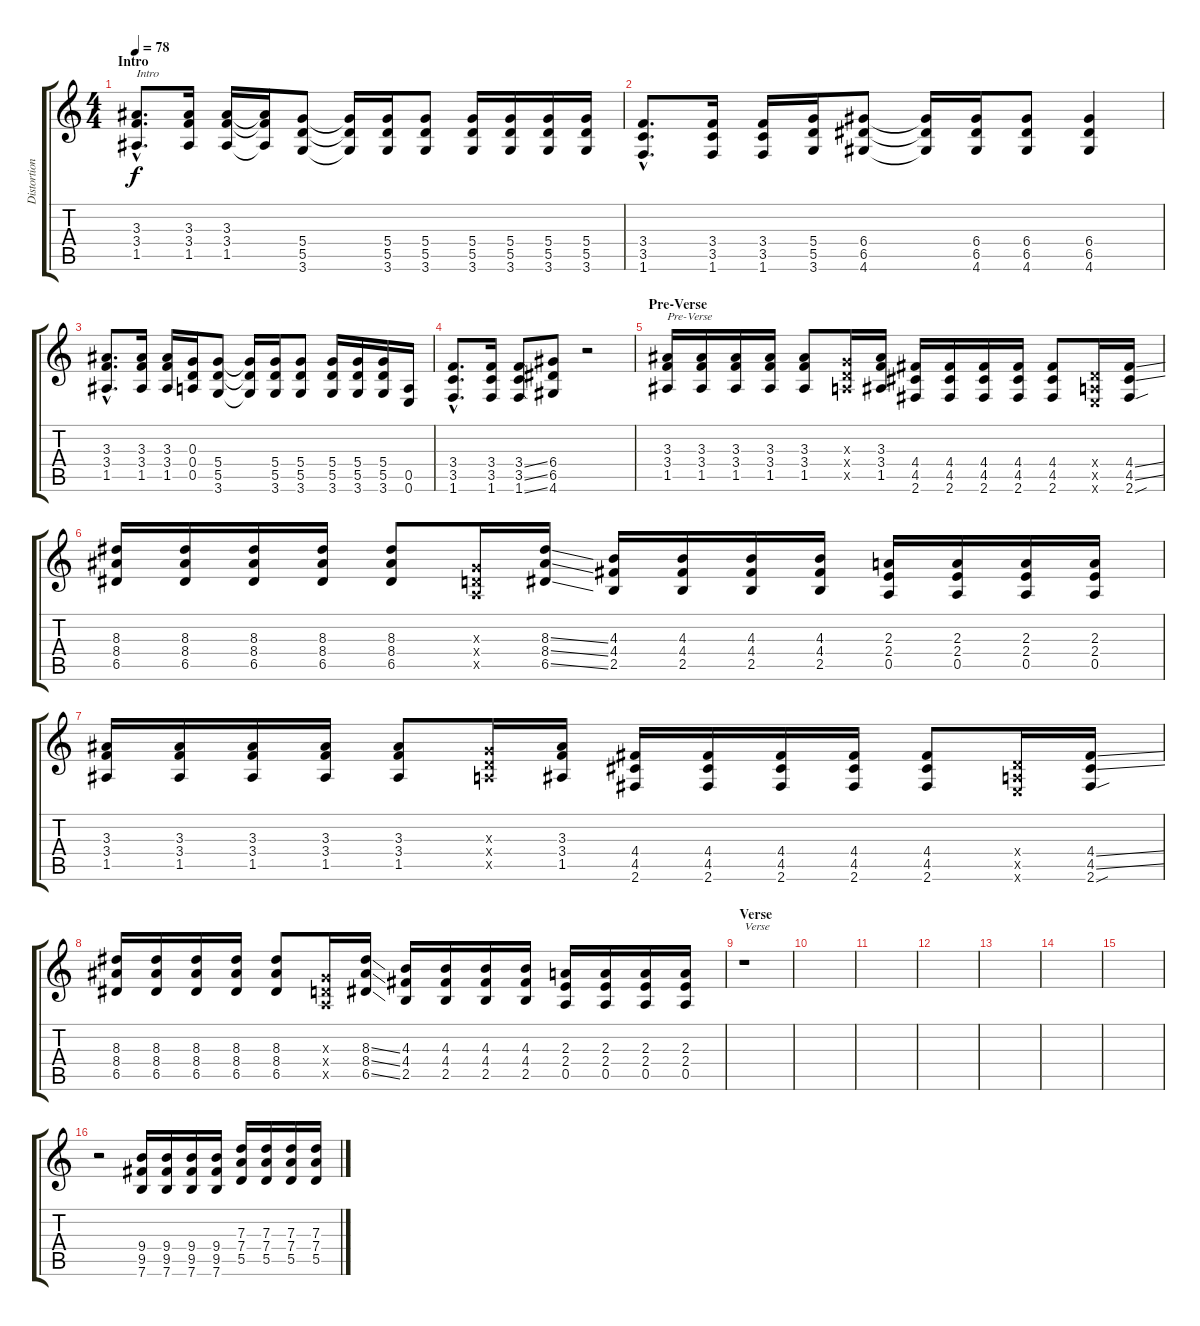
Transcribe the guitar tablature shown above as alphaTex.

\track ("Distortion Guitar" "Distortion") {instrument overdrivenguitar}
\staff {score tabs}
\tuning (E4 B3 G3 D3 A2 E2) {hide}
\ts (4 4)
\section ("" "Intro")
\tempo 78
\clef g2
\ks c
(3.3{hac} 3.4{hac} 1.5{hac}).8{d txt "Intro" dy f instrument overdrivenguitar} (3.3 3.4 1.5).16 (3.3 3.4 1.5).16 (3.3{t} 3.4{t} 1.5{t}).16 (5.4 5.5 3.6).8 (5.4{t} 5.5{t} 3.6{t}).16 (5.4 5.5 3.6).16 (5.4 5.5 3.6).8 (5.4 5.5 3.6).16 (5.4 5.5 3.6).16 (5.4 5.5 3.6).16 (5.4 5.5 3.6).16 |
(3.4{hac} 3.5{hac} 1.6{hac}).8{d} (3.4 3.5 1.6).16 (3.4 3.5 1.6).16 (5.4 5.5 3.6).16 (6.4 6.5 4.6).8 (6.4{t} 6.5{t} 4.6{t}).16 (6.4 6.5 4.6).16 (6.4 6.5 4.6).8 (6.4 6.5 4.6).4 |
(3.3{hac} 3.4{hac} 1.5{hac}).8{d} (3.3 3.4 1.5).16 (3.3 3.4 1.5).16 (0.3 0.4 0.5).16 (5.4 5.5 3.6).8 (5.4{t} 5.5{t} 3.6{t}).16 (5.4 5.5 3.6).16 (5.4 5.5 3.6).8 (5.4 5.5 3.6).16 (5.4 5.5 3.6).16 (5.4 5.5 3.6).16 (0.5 0.6).16 |
(3.4{hac} 3.5{hac} 1.6{hac}).8{d} (3.4 3.5 1.6).16 (3.4{ss} 3.5{ss} 1.6{ss}).8 (6.4 6.5 4.6).8 r.2 |
\section ("" "Pre-Verse")
(3.3 3.4 1.5).16{txt "Pre-Verse"} (3.3 3.4 1.5).16 (3.3 3.4 1.5).16 (3.3 3.4 1.5).16 (3.3 3.4 1.5).8 (0.3{x} 0.4{x} 0.5{x}).16 (3.3 3.4 1.5).16 (4.4 4.5 2.6).16 (4.4 4.5 2.6).16 (4.4 4.5 2.6).16 (4.4 4.5 2.6).16 (4.4 4.5 2.6).8 (0.4{x} 0.5{x} 0.6{x}).16 (4.4{ss} 4.5{ss} 2.6{sou}).16 |
(8.3 8.4 6.5).16 (8.3 8.4 6.5).16 (8.3 8.4 6.5).16 (8.3 8.4 6.5).16 (8.3 8.4 6.5).8 (0.3{x} 0.4{x} 0.5{x}).16 (8.3{ss} 8.4{ss} 6.5{ss}).16 (4.3 4.4 2.5).16 (4.3 4.4 2.5).16 (4.3 4.4 2.5).16 (4.3 4.4 2.5).16 (2.3 2.4 0.5).16 (2.3 2.4 0.5).16 (2.3 2.4 0.5).16 (2.3 2.4 0.5).16 |
(3.3 3.4 1.5).16 (3.3 3.4 1.5).16 (3.3 3.4 1.5).16 (3.3 3.4 1.5).16 (3.3 3.4 1.5).8 (0.3{x} 0.4{x} 0.5{x}).16 (3.3 3.4 1.5).16 (4.4 4.5 2.6).16 (4.4 4.5 2.6).16 (4.4 4.5 2.6).16 (4.4 4.5 2.6).16 (4.4 4.5 2.6).8 (0.4{x} 0.5{x} 0.6{x}).16 (4.4{ss} 4.5{ss} 2.6{sou}).16 |
(8.3 8.4 6.5).16 (8.3 8.4 6.5).16 (8.3 8.4 6.5).16 (8.3 8.4 6.5).16 (8.3 8.4 6.5).8 (0.3{x} 0.4{x} 0.5{x}).16 (8.3{ss} 8.4{ss} 6.5{ss}).16 (4.3 4.4 2.5).16 (4.3 4.4 2.5).16 (4.3 4.4 2.5).16 (4.3 4.4 2.5).16 (2.3 2.4 0.5).16 (2.3 2.4 0.5).16 (2.3 2.4 0.5).16 (2.3 2.4 0.5).16 |
\section ("" "Verse")
r.1{txt "Verse"} |
|
|
|
|
|
|
r.2 (9.4 9.5 7.6).16 (9.4 9.5 7.6).16 (9.4 9.5 7.6).16 (9.4 9.5 7.6).16 (7.3 7.4 5.5).16 (7.3 7.4 5.5).16 (7.3 7.4 5.5).16 (7.3 7.4 5.5).16
